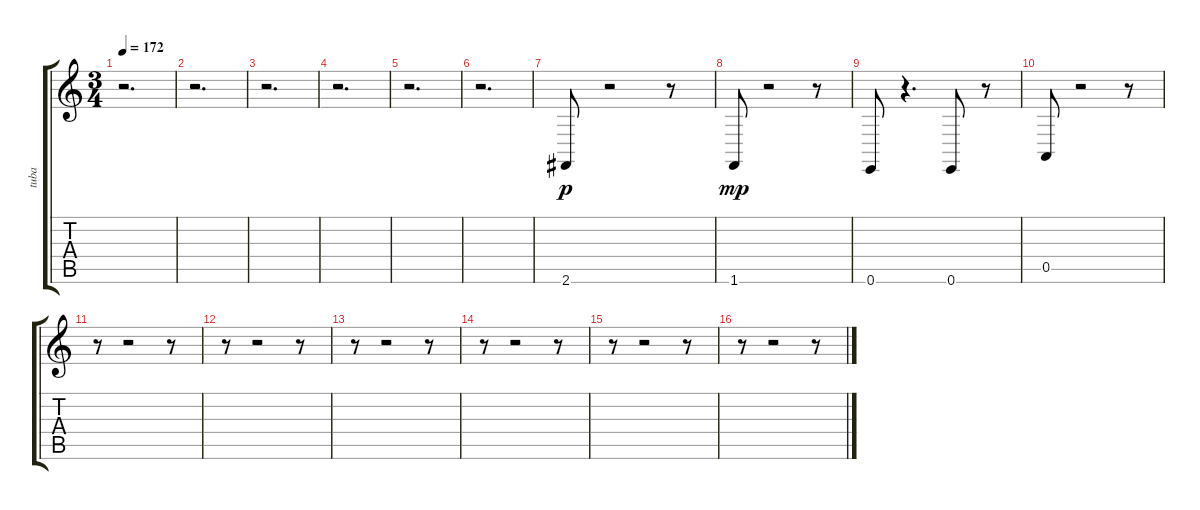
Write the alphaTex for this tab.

\track ("tuba" "tuba") {instrument tuba}
\staff {score tabs}
\tuning (E4 B3 G3 D3 A2 E2) {hide}
\ts (3 4)
\tempo 172
\clef g2
\ks c
r.2{d dy mp} |
r.2{d} |
r.2{d} |
r.2{d} |
r.2{d} |
r.2{d} |
2.6.8{dy p} r.2 r.8 |
1.6.8{dy mp} r.2 r.8 |
0.6.8 r.4{d} 0.6.8 r.8 |
0.5.8 r.2 r.8 |
r.8 r.2 r.8 |
r.8 r.2 r.8 |
r.8 r.2 r.8 |
r.8 r.2 r.8 |
r.8 r.2 r.8 |
r.8 r.2 r.8
